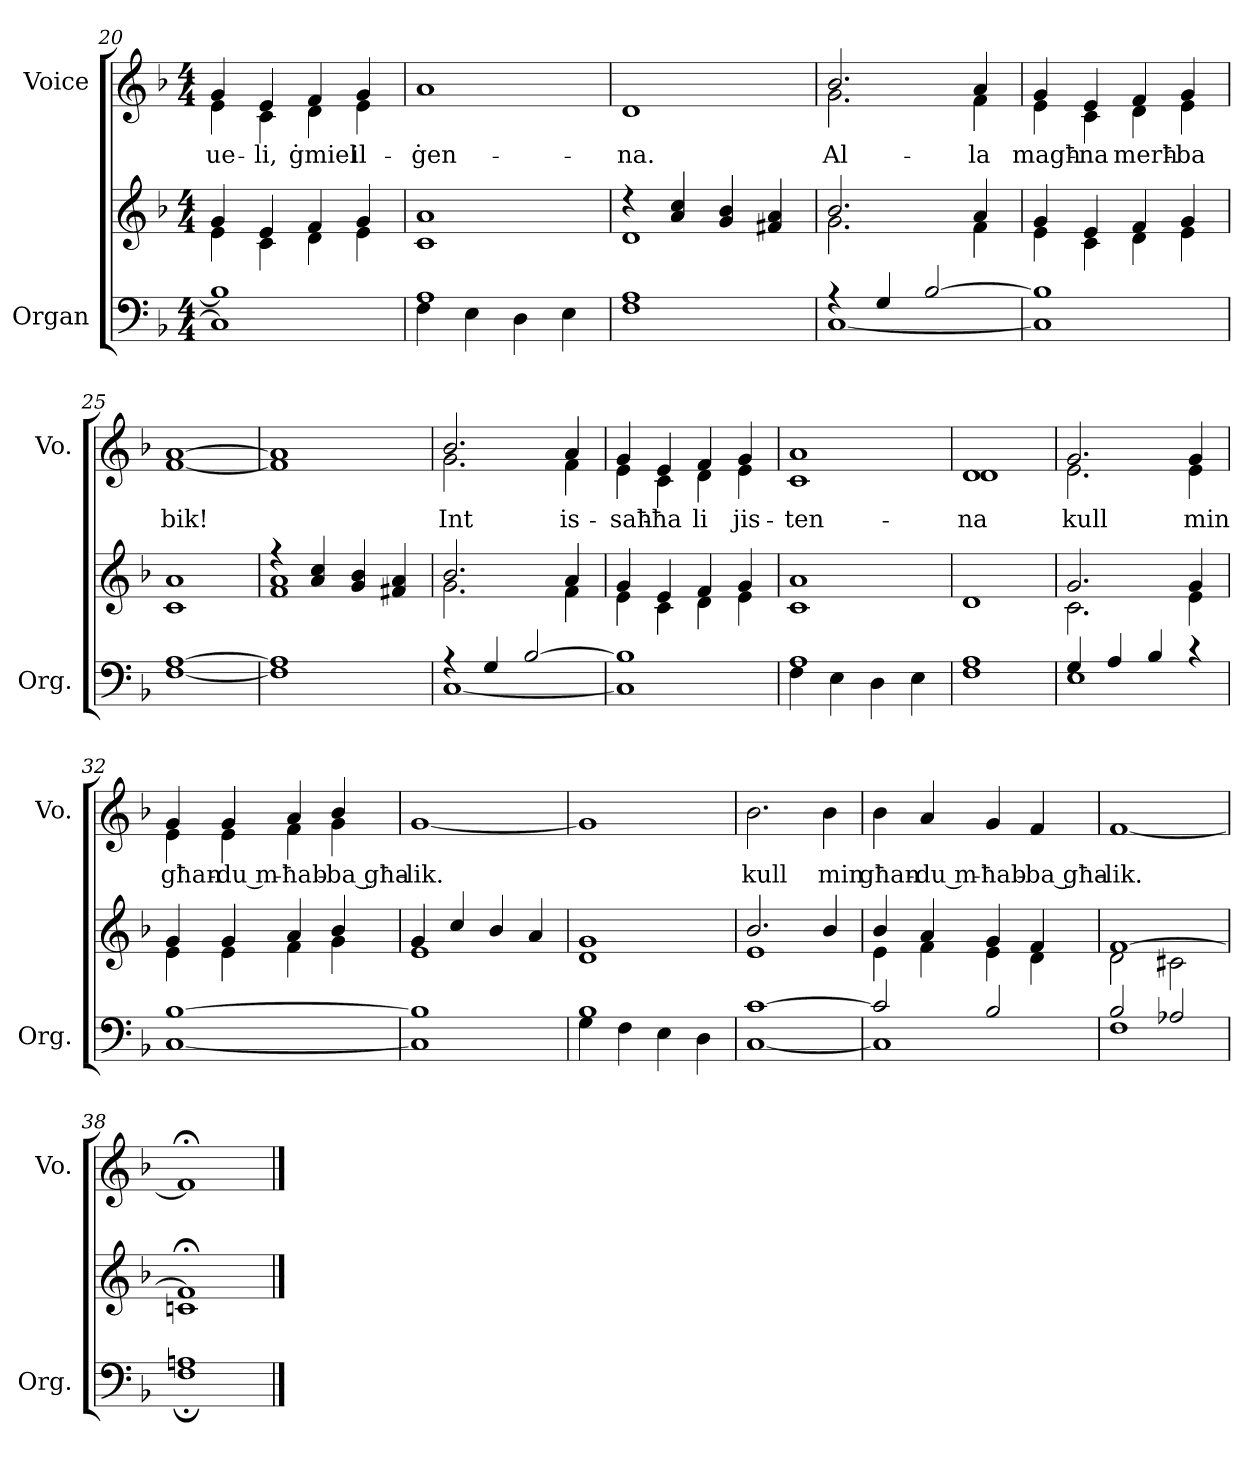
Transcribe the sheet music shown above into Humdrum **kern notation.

**kern	**kern	**kern	**text
*part2	*part2	*part1	*part1
*staff3	*staff2	*staff1	*staff1
*I"Organ	*	*I"Voice	*
*I'Org.	*	*I'Vo.	*
*clefF4	*clefG2	*clefG2	*
*k[b-]	*k[b-]	*k[b-]	*
*M4/4	*M4/4	*M4/4	*
=20	=20	=20	=20
*^	*^	*^	*
1B-]	1C]	4g/	4e\	4g/	4e\	-ue-
.	.	4e/	4c\	4e/	4c\	-li,
.	.	4f/	4d\	4f/	4d\	ġmiel
.	.	4g/	4e\	4g/	4e\	il-
*	*	*	*	*v	*v	*
=21	=21	=21	=21	=21	=21
1A	4F\	1a	1c	1a	-ġen-
.	4E\	.	.	.	.
.	4D\	.	.	.	.
.	4E\	.	.	.	.
=22	=22	=22	=22	=22	=22
1A	1F	4r	1d	1d	-na.
.	.	4a/ 4cc/	.	.	.
.	.	4g/ 4b-/	.	.	.
.	.	4f#X/ 4a/	.	.	.
=23	=23	=23	=23	=23	=23
*	*	*	*	*^	*
4r	[1C	2.b-/	2.g\	2.b-/	2.g\	Al-
4G/	.	.	.	.	.	.
[2B-/	.	.	.	.	.	.
.	.	4a/	4f\	4a/	4f\	-la
=24	=24	=24	=24	=24	=24	=24
1B-]	1C]	4g/	4e\	4g/	4e\	magħ-
.	.	4e/	4c\	4e/	4c\	-na
.	.	4f/	4d\	4f/	4d\	merħ-
.	.	4g/	4e\	4g/	4e\	-ba
=25	=25	=25	=25	=25	=25	=25
[1A	[1F	1a	1c	[1a	[1f	bik!
=26	=26	=26	=26	=26	=26	=26
1A]	1F]	4r	1f 1a	1a]	1f]	.
.	.	4a/ 4cc/	.	.	.	.
.	.	4g/ 4b-/	.	.	.	.
.	.	4f#X/ 4a/	.	.	.	.
=27	=27	=27	=27	=27	=27	=27
4r	[1C	2.b-/	2.g\	2.b-/	2.g\	Int
4G/	.	.	.	.	.	.
[2B-/	.	.	.	.	.	.
.	.	4a/	4f\	4a/	4f\	is-
=28	=28	=28	=28	=28	=28	=28
1B-]	1C]	4g/	4e\	4g/	4e\	-saħ-
.	.	4e/	4c\	4e/	4c\	-ħa
.	.	4f/	4d\	4f/	4d\	li
.	.	4g/	4e\	4g/	4e\	jis-
=29	=29	=29	=29	=29	=29	=29
1A	4F\	1a	1c	1a	1c	-ten-
.	4E\	.	.	.	.	.
.	4D\	.	.	.	.	.
.	4E\	.	.	.	.	.
*	*	*v	*v	*	*	*
=30	=30	=30	=30	=30	=30
1A	1F	1d	1d	1d	-na
=31	=31	=31	=31	=31	=31
*	*	*^	*	*	*
4G/	1E	2.g/	2.c\	2.g/	2.e\	kull
4A/	.	.	.	.	.	.
4B-/	.	.	.	.	.	.
4r	.	4g/	4e\	4g/	4e\	min
=32	=32	=32	=32	=32	=32	=32
[1B-	[1C	4g/	4e\	4g/	4e\	għan-
.	.	4g/	4e\	4g/	4e\	-du m-
.	.	4a/	4f\	4a/	4f\	-ħab-
.	.	4b-/	4g\	4b-/	4g\	-ba għa-
*	*	*	*	*v	*v	*
=33	=33	=33	=33	=33	=33
1B-]	1C]	4g/	1e	[1g	-lik.
.	.	4cc/	.	.	.
.	.	4b-/	.	.	.
.	.	4a/	.	.	.
=34	=34	=34	=34	=34	=34
1B-	4G\	1g	1d	1g]	.
.	4F\	.	.	.	.
.	4E\	.	.	.	.
.	4D\	.	.	.	.
=35	=35	=35	=35	=35	=35
[1c	[1C	2.b-/	1e	2.b-\	kull
.	.	4b-/	.	4b-\	min
=36	=36	=36	=36	=36	=36
2c/]	1C]	4b-/	4e\	4b-\	għan-
.	.	4a/	4f\	4a/	-du m-
2B-/	.	4g/	4e\	4g/	-ħab-
.	.	4f/	4d\	4f/	-ba għa-
=37	=37	=37	=37	=37	=37
2B-/	1F	[1f	2d\	[1f	-lik.
2A-X/	.	.	2c#X\	.	.
=38	=38	=38	=38	=38	=38
1An	1F;	1f;<]	1cn	1f;<]	.
*v	*v	*	*	*	*
*	*v	*v	*	*
==	==	==	==
*-	*-	*-	*-
